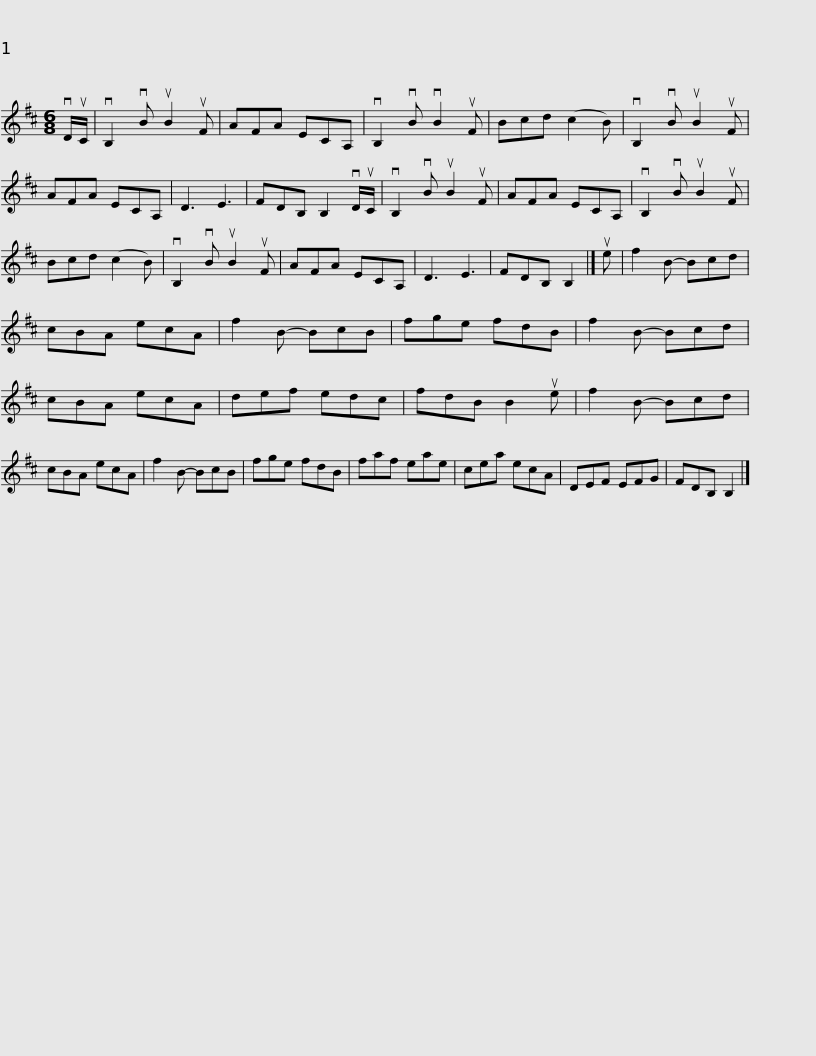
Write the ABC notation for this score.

X:1
L:1/8
M:6/8
I:linebreak $
K:Bmin
V:1 treble
V:1
 vD/uC/ | vB,2 vB uB2 uF | AFA ECA, | vB,2 vB vB2 uF | Bcd (c2 B) | %5
 vB,2 vB uB2 uF | AFA ECA, | D3 E3 |$ FDB, B,2 vD/uC/ | vB,2 vB uB2 uF | %10
 AFA ECA, | vB,2 vB uB2 uF | Bcd (c2 B) | vB,2 vB uB2 uF | AFA ECA, | %15
 D3 E3 |$ FDB, B,2 |] ue | f2 B- Bcd | cBA ecA | %20
 f2 B- BcB | fge fdB | f2 B- Bcd | cBA ecA |$ def edc | %25
 fdB B2 ue | f2 B- Bcd | cBA ecA | f2 B- BcB | fge fdB | %30
 faf eae | cea ecA |$ DEF EFG | FDB, B,2 |] %34
